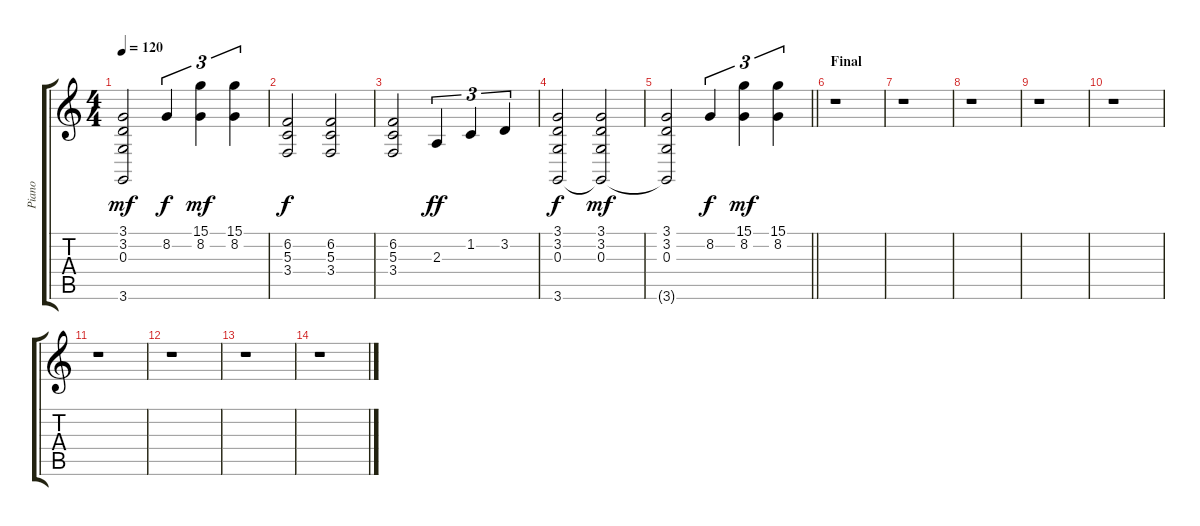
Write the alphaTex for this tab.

\track ("Piano" "Piano") {instrument acousticgrandpiano}
\staff {score tabs}
\tuning (E4 B3 G3 D3 A2 E2) {hide}
\ts (4 4)
\tempo 120
\clef g2
\ks c
(3.1 3.2 0.3 3.6{t}).2{dy mf} 8.2.4{tu (3 2) dy f} (15.1 8.2).4{tu (3 2) dy mf} (15.1 8.2).4{tu (3 2)} |
(6.2 5.3 3.4).2{dy f} (6.2 5.3 3.4).2 |
(6.2 5.3 3.4).2 2.3.4{tu (3 2) dy ff} 1.2.4{tu (3 2)} 3.2.4{tu (3 2)} |
(3.1 3.2 0.3 3.6).2{dy f} (3.1 3.2 0.3 3.6{t}).2{dy mf} |
\barLineRight lightlight
(3.1 3.2 0.3 3.6{t}).2 8.2.4{tu (3 2) dy f} (15.1 8.2).4{tu (3 2) dy mf} (15.1 8.2).4{tu (3 2)} |
\section ("" "Final")
r.1 |
r.1 |
r.1 |
r.1 |
r.1 |
r.1 |
r.1 |
r.1 |
r.1
